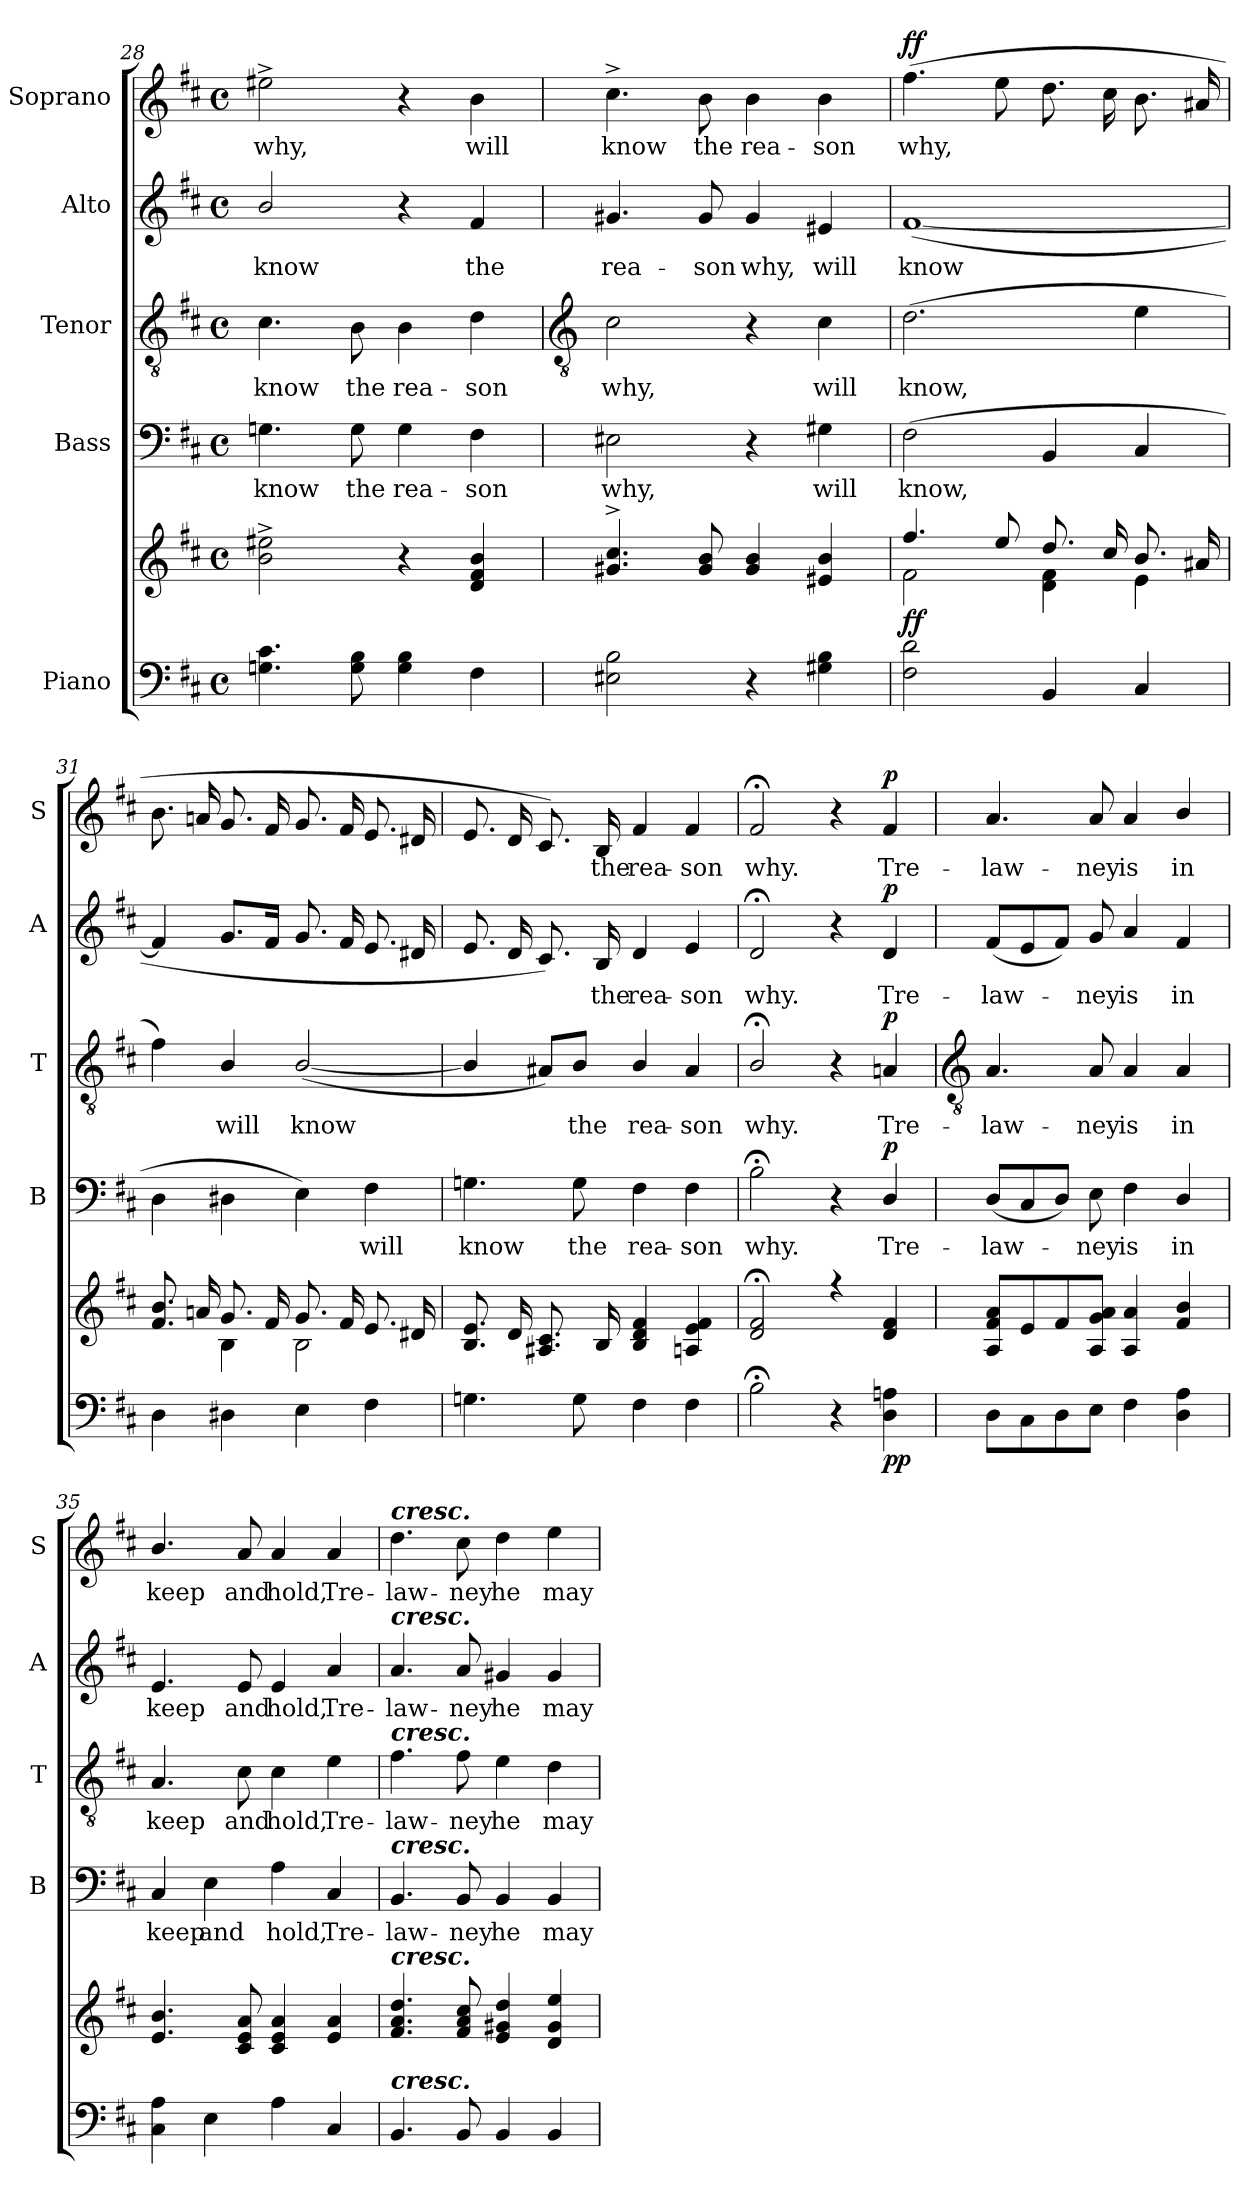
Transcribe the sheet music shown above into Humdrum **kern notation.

**kern	**kern	**dynam	**kern	**text	**dynam	**kern	**text	**dynam	**kern	**text	**dynam	**kern	**text	**dynam
*part5	*part5	*part5	*part4	*part4	*part4	*part3	*part3	*part3	*part2	*part2	*part2	*part1	*part1	*part1
*staff6	*staff5	*staff5/6	*staff4	*staff4	*staff4	*staff3	*staff3	*staff3	*staff2	*staff2	*staff2	*staff1	*staff1	*staff1
*I"Piano	*	*	*I"Bass	*	*	*I"Tenor	*	*	*I"Alto	*	*	*I"Soprano	*	*
*	*	*	*I'B	*	*	*I'T	*	*	*I'A	*	*	*I'S	*	*
*clefF4	*clefG2	*	*clefF4	*	*	*clefGv2	*	*	*clefG2	*	*	*clefG2	*	*
*k[f#c#]	*k[f#c#]	*	*k[f#c#]	*	*	*k[f#c#]	*	*	*k[f#c#]	*	*	*k[f#c#]	*	*
*D:	*D:	*	*D:	*	*	*D:	*	*	*D:	*	*	*D:	*	*
*M4/4	*M4/4	*	*M4/4	*	*	*M4/4	*	*	*M4/4	*	*	*M4/4	*	*
*met(c)	*met(c)	*	*met(c)	*	*	*met(c)	*	*	*met(c)	*	*	*met(c)	*	*
=28	=28	=28	=28	=28	=28	=28	=28	=28	=28	=28	=28	=28	=28	=28
!	!	!	!	!LO:LY:b	!	!	!LO:LY:b	!	!	!LO:LY:b	!	!	!LO:LY:b	!
4.Gn 4.c#	2b^ 2ee#X^	.	4.Gn	know	.	4.c#	know	.	2b/	know	.	2ee#X^	why,	.
!	!	!	!	!LO:LY:b	!	!	!LO:LY:b	!	!	!	!	!	!	!
8G 8B	.	.	8G	the	.	8B	the	.	.	.	.	.	.	.
!	!	!	!	!LO:LY:b	!	!	!LO:LY:b	!	!	!	!	!	!	!
4G 4B	4r	.	4G	rea-	.	4B	rea-	.	4r	.	.	4r	.	.
!	!	!	!	!LO:LY:b	!	!	!LO:LY:b	!	!	!LO:LY:b	!	!	!LO:LY:b	!
4F#	4d 4f# 4b	.	4F#	-son	.	4d	-son	.	4f#	the	.	4b	will	.
!!LO:LB:g=z
=29	=29	=29	=29	=29	=29	=29	=29	=29	=29	=29	=29	=29	=29	=29
*	*	*	*	*	*	*clefGv2	*	*	*	*	*	*	*	*
*	*^	*	*	*	*	*	*	*	*	*	*	*	*	*
!	!	!	!	!	!LO:LY:b	!	!	!LO:LY:b	!	!	!LO:LY:b	!	!	!LO:LY:b	!
2E#X 2B	4.g#X^ 4.cc#^	1ryy	.	2E#X	why,	.	2c#	why,	.	4.g#X	rea-	.	4.cc#^	know	.
!	!	!	!	!	!	!	!	!	!	!	!LO:LY:b	!	!	!LO:LY:b	!
.	8g# 8b	.	.	.	.	.	.	.	.	8g#	-son	.	8b	the	.
!	!	!	!	!	!	!	!	!	!	!	!LO:LY:b	!	!	!LO:LY:b	!
4r	4g# 4b	.	.	4r	.	.	4r	.	.	4g#	why,	.	4b	rea-	.
!	!	!	!	!	!LO:LY:b	!	!	!LO:LY:b	!	!	!LO:LY:b	!	!	!LO:LY:b	!
4G#X 4B	4e#X 4b	.	.	4G#X	will	.	4c#	will	.	4e#X	will	.	4b	-son	.
=30	=30	=30	=30	=30	=30	=30	=30	=30	=30	=30	=30	=30	=30	=30	=30
!	!	!	!LO:DY:b	!	!LO:LY:b	!	!	!LO:LY:b	!	!	!LO:LY:b	!	!	!LO:LY:b	!LO:DY:b
2F# 2d	4.ff#/	2f#\	ff	(>2F#	know,	.	(>2.d	know,	.	(<[1f#	know	.	(<4.ff#	why,	ff
.	8ee/	.	.	.	.	.	.	.	.	.	.	.	8ee	.	.
4BB	8.dd/L	4d\ 4f#\	.	4BB	.	.	.	.	.	.	.	.	8.ddL	.	.
.	16cc#/L	.	.	.	.	.	.	.	.	.	.	.	16cc#L	.	.
4C#	8.b/	4e\	.	4C#	.	.	4e	.	.	.	.	.	8.b	.	.
.	16a#X/J	.	.	.	.	.	.	.	.	.	.	.	16a#XJ	.	.
=31	=31	=31	=31	=31	=31	=31	=31	=31	=31	=31	=31	=31	=31	=31	=31
4D	8.f# 8.bL	4ryy	.	4D	.	.	4f#)	.	.	4f#]	.	.	8.bL	.	.
.	16anL	.	.	.	.	.	.	.	.	.	.	.	16anL	.	.
!	!	!	!	!	!	!	!	!LO:LY:b	!	!	!	!	!	!	!
4D#X	8.g	4B\	.	4D#X	.	.	4B/	will	.	8.gL	.	.	8.g	.	.
.	16f#J	.	.	.	.	.	.	.	.	16f#J	.	.	16f#J	.	.
!	!	!	!	!	!	!	!	!LO:LY:b	!	!	!	!	!	!	!
4E	8.gL	2B\	.	4E)	.	.	(<[2B/	know	.	8.gL	.	.	8.gL	.	.
.	16f#L	.	.	.	.	.	.	.	.	16f#L	.	.	16f#L	.	.
!	!	!	!	!	!LO:LY:b	!	!	!	!	!	!	!	!	!	!
4F#	8.e	.	.	4F#	will	.	.	.	.	8.e	.	.	8.e	.	.
.	16d#XJ	.	.	.	.	.	.	.	.	16d#XJ	.	.	16d#XJ	.	.
=32	=32	=32	=32	=32	=32	=32	=32	=32	=32	=32	=32	=32	=32	=32	=32
!	!	!	!	!	!LO:LY:b	!	!	!	!	!	!	!	!	!	!
4.Gn	8.B 8.eL	1ryy	.	4.Gn	know	.	4B/]	.	.	8.eL	.	.	8.eL	.	.
.	16dL	.	.	.	.	.	.	.	.	16dL	.	.	16dL	.	.
.	8.A#X 8.c#	.	.	.	.	.	8A#X/L)	.	.	8.c#J)	.	.	8.c#J)	.	.
!	!	!	!	!	!LO:LY:b	!	!	!LO:LY:b	!	!	!	!	!	!	!
8G	.	.	.	8G	the	.	8B/J	the	.	.	.	.	.	.	.
!	!	!	!	!	!	!	!	!	!	!	!LO:LY:b	!	!	!LO:LY:b	!
.	16BJ	.	.	.	.	.	.	.	.	16B	the	.	16B	the	.
!	!	!	!	!	!LO:LY:b	!	!	!LO:LY:b	!	!	!LO:LY:b	!	!	!LO:LY:b	!
4F#	4B 4d 4f#	.	.	4F#	rea-	.	4B/	rea-	.	4d	rea-	.	4f#	rea-	.
!	!	!	!	!	!LO:LY:b	!	!	!LO:LY:b	!	!	!LO:LY:b	!	!	!LO:LY:b	!
4F#	4An 4e 4f#	.	.	4F#	-son	.	4A#	-son	.	4e	-son	.	4f#	-son	.
=33	=33	=33	=33	=33	=33	=33	=33	=33	=33	=33	=33	=33	=33	=33	=33
!	!	!	!	!	!LO:LY:b	!	!	!LO:LY:b	!	!	!LO:LY:b	!	!	!LO:LY:b	!
2B;	2d;< 2f#;<	1ryy	.	2B;<	why.	.	2B;</	why.	.	2d;<	why.	.	2f#;<	why.	.
4r	4r	.	.	4r	.	.	4r	.	.	4r	.	.	4r	.	.
!	!	!	!LO:DY:b=2	!	!LO:LY:b	!	!	!LO:LY:b	!	!	!LO:LY:b	!	!	!LO:LY:b	!
!	!	!	!LO:DY:n=1:b	!	!	!LO:DY:b	!	!	!LO:DY:b	!	!	!LO:DY:b	!	!	!LO:DY:b
4D\ 4An\	4d 4f#	.	p p	4D/	Tre-	p	4An	Tre-	p	4d	Tre-	p	4f#	Tre-	p
*	*v	*v	*	*	*	*	*	*	*	*	*	*	*	*	*
!!LO:LB:g=z
=34	=34	=34	=34	=34	=34	=34	=34	=34	=34	=34	=34	=34	=34	=34
*	*	*	*	*	*	*clefGv2	*	*	*	*	*	*	*	*
!	!	!	!	!LO:LY:b	!	!	!LO:LY:b	!	!	!LO:LY:b	!	!	!LO:LY:b	!
8DL	8A 8f# 8aL	.	(<8DL	-law-	.	4.A	-law-	.	(<8f#L	-law-	.	4.a	-law-	.
8C#	8e	.	8C#	.	.	.	.	.	8e	.	.	.	.	.
8D	8f#	.	8DJ)	.	.	.	.	.	8f#J)	.	.	.	.	.
!	!	!	!	!LO:LY:b	!	!	!LO:LY:b	!	!	!LO:LY:b	!	!	!LO:LY:b	!
8EJ	8A 8g 8aJ	.	8E	ney	.	8A	-ney	.	8g	ney	.	8a	-ney	.
!	!	!	!	!LO:LY:b	!	!	!LO:LY:b	!	!	!LO:LY:b	!	!	!LO:LY:b	!
4F#	4A 4a	.	4F#	is	.	4A	is	.	4a	is	.	4a	is	.
!	!	!	!	!LO:LY:b	!	!	!LO:LY:b	!	!	!LO:LY:b	!	!	!LO:LY:b	!
4D\ 4A\	4f#/ 4b/	.	4D/	in	.	4A	in	.	4f#	in	.	4b/	in	.
=35	=35	=35	=35	=35	=35	=35	=35	=35	=35	=35	=35	=35	=35	=35
!	!	!	!	!LO:LY:b	!	!	!LO:LY:b	!	!	!LO:LY:b	!	!	!LO:LY:b	!
4C# 4A	4.e/ 4.b/	.	4C#	keep	.	4.A	keep	.	4.e	keep	.	4.b/	keep	.
!	!	!	!	!LO:LY:b	!	!	!	!	!	!	!	!	!	!
4E	.	.	4E	and	.	.	.	.	.	.	.	.	.	.
!	!	!	!	!	!	!	!LO:LY:b	!	!	!LO:LY:b	!	!	!LO:LY:b	!
.	8c# 8e 8a	.	.	.	.	8c#	and	.	8e	and	.	8a	and	.
!	!	!	!	!LO:LY:b	!	!	!LO:LY:b	!	!	!LO:LY:b	!	!	!LO:LY:b	!
4A	4c# 4e 4a	.	4A	hold,	.	4c#	hold,	.	4e	hold,	.	4a	hold,	.
!	!	!	!	!LO:LY:b	!	!	!LO:LY:b	!	!	!LO:LY:b	!	!	!LO:LY:b	!
4C#	4e 4a	.	4C#	Tre-	.	4e	Tre-	.	4a	Tre-	.	4a	Tre-	.
=36	=36	=36	=36	=36	=36	=36	=36	=36	=36	=36	=36	=36	=36	=36
!	!	!	!	!	!	!	!	!	!	!	!	!LO:TX:a:Bi:t=cresc.	!	!
!	!	!	!	!	!	!	!	!	!LO:TX:a:Bi:t=cresc.	!	!	!	!	!
!	!	!	!	!	!	!LO:TX:a:Bi:t=cresc.	!	!	!	!	!	!	!	!
!	!	!	!LO:TX:a:Bi:t=cresc.	!	!	!	!	!	!	!	!	!	!	!
!	!LO:TX:a:Bi:t=cresc.	!	!	!	!	!	!	!	!	!	!	!	!	!
!LO:TX:a:Bi:t=cresc.	!	!	!	!	!	!	!	!	!	!	!	!	!	!
!	!	!	!	!LO:LY:b	!	!	!LO:LY:b	!	!	!LO:LY:b	!	!	!LO:LY:b	!
4.BB	4.f# 4.a 4.dd	.	4.BB	-law-	.	4.f#	-law-	.	4.a	-law-	.	4.dd	-law-	.
!	!	!	!	!LO:LY:b	!	!	!LO:LY:b	!	!	!LO:LY:b	!	!	!LO:LY:b	!
8BB	8f# 8a 8cc#	.	8BB	-ney	.	8f#	-ney	.	8a	-ney	.	8cc#	-ney	.
!	!	!	!	!LO:LY:b	!	!	!LO:LY:b	!	!	!LO:LY:b	!	!	!LO:LY:b	!
4BB	4e 4g#X 4dd	.	4BB	he	.	4e	he	.	4g#X	he	.	4dd	he	.
!	!	!	!	!LO:LY:b	!	!	!LO:LY:b	!	!	!LO:LY:b	!	!	!LO:LY:b	!
4BB	4d 4g# 4ee	.	4BB	may	.	4d	may	.	4g#	may	.	4ee	may	.
=	=	=	=	=	=	=	=	=	=	=	=	=	=	=
*-	*-	*-	*-	*-	*-	*-	*-	*-	*-	*-	*-	*-	*-	*-
